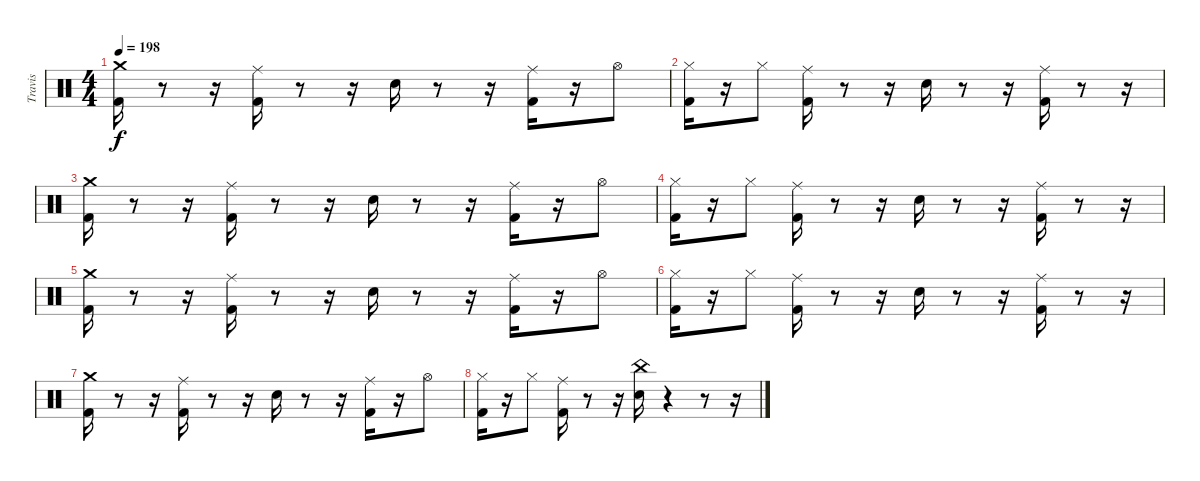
\track ("Travis" "Travis") {instrument percussion}
\staff {score}
\articulation defaults
\ts (4 4)
\tempo 198
\clef neutral
\ks c
("Crash medium (hit)" "Kick (hit) 2").16{dy f} r.8 r.16 ("Ride (middle)" "Kick (hit) 2").16 r.8 r.16 "Electric Snare (hit)".16 r.8 r.16 ("Ride (middle)" "Kick (hit) 2").16 r.16 "Hi-Hat (open)".8 |
("Kick (hit) 2" "Hi-Hat (closed)").16 r.16 "Hi-Hat (closed)".8 ("Ride (middle)" "Kick (hit) 2").16 r.8 r.16 "Electric Snare (hit)".16 r.8 r.16 ("Ride (middle)" "Kick (hit) 2").16 r.8 r.16 |
("Crash medium (hit)" "Kick (hit) 2").16 r.8 r.16 ("Ride (middle)" "Kick (hit) 2").16 r.8 r.16 "Electric Snare (hit)".16 r.8 r.16 ("Ride (middle)" "Kick (hit) 2").16 r.16 "Hi-Hat (open)".8 |
("Kick (hit) 2" "Hi-Hat (closed)").16 r.16 "Hi-Hat (closed)".8 ("Ride (middle)" "Kick (hit) 2").16 r.8 r.16 "Electric Snare (hit)".16 r.8 r.16 ("Ride (middle)" "Kick (hit) 2").16 r.8 r.16 |
("Crash medium (hit)" "Kick (hit) 2").16 r.8 r.16 ("Ride (middle)" "Kick (hit) 2").16 r.8 r.16 "Electric Snare (hit)".16 r.8 r.16 ("Ride (middle)" "Kick (hit) 2").16 r.16 "Hi-Hat (open)".8 |
("Kick (hit) 2" "Hi-Hat (closed)").16 r.16 "Hi-Hat (closed)".8 ("Ride (middle)" "Kick (hit) 2").16 r.8 r.16 "Electric Snare (hit)".16 r.8 r.16 ("Ride (middle)" "Kick (hit) 2").16 r.8 r.16 |
("Crash medium (hit)" "Kick (hit) 2").16 r.8 r.16 ("Ride (middle)" "Kick (hit) 2").16 r.8 r.16 "Electric Snare (hit)".16 r.8 r.16 ("Ride (middle)" "Kick (hit) 2").16 r.16 "Hi-Hat (open)".8 |
("Kick (hit) 2" "Hi-Hat (closed)").16 r.16 "Hi-Hat (closed)".8 ("Ride (middle)" "Kick (hit) 2").16 r.8 r.16 ("China (hit)" "Electric Snare (hit)").16 r.4 r.8 r.16
